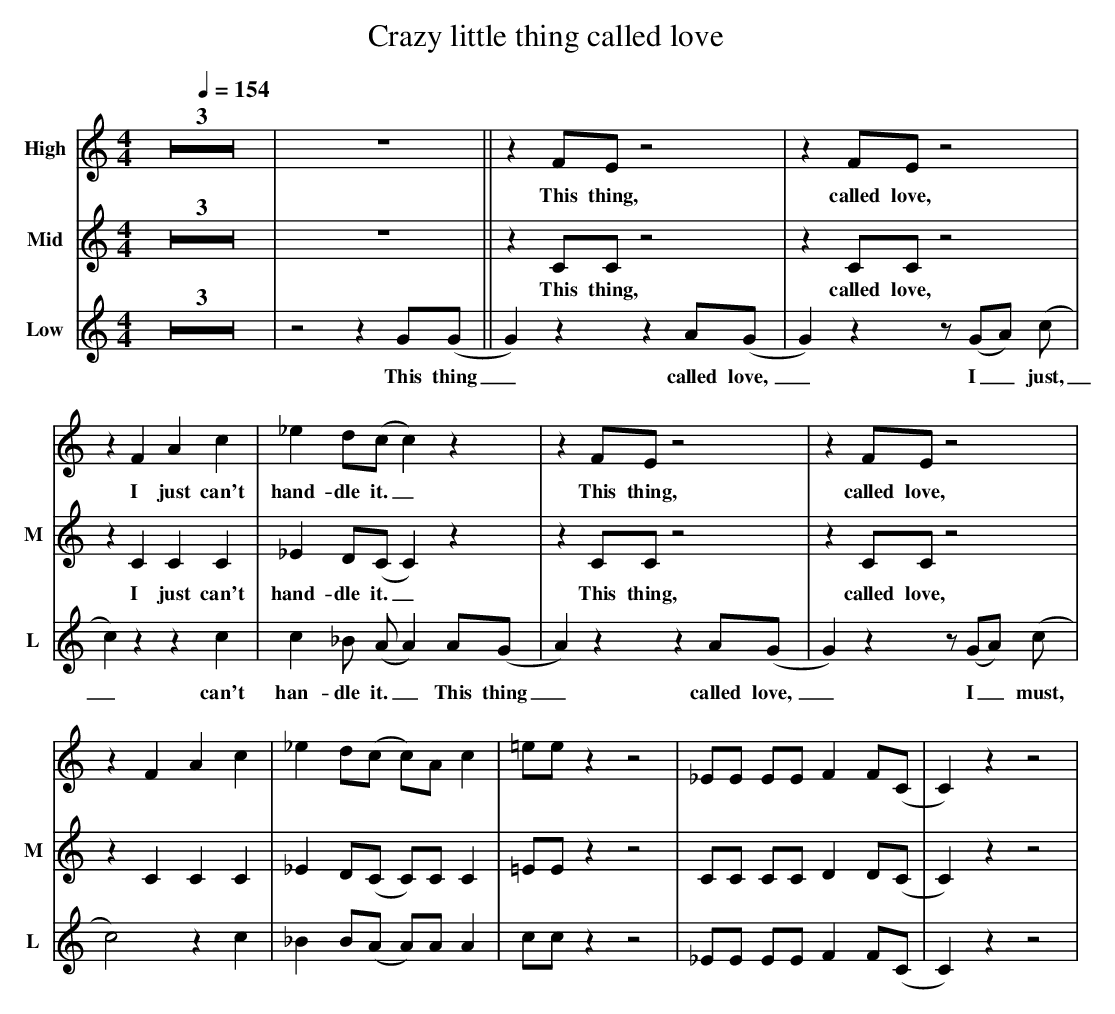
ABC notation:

X:1
T: Crazy little thing called love
M: 4/4
L: 1/4
Q: 1/4=154
K: C
V:1 name=High sname =H
Z3|z4||z F/E/z2|zF/E/z2|
w: This thing, called love,
zFAc|_ed/(c/c)z|zF/E/z2|zF/E/z2|
w: I just can't hand-dle it._ This thing, called love,
zFAc|_e d/(c/ c/)A/c|=e/e/zz2|_E/E/ E/E/F F/(C/|C)zz2|
V:2 name=Mid sname=M
Z3|z4||zC/C/z2|zC/C/z2|
w: This thing, called love,
zCCC|_ED/(C/C)z|zC/C/z2|zC/C/z2|
w: I just can't hand-dle it._ This thing, called love,
zCCC|_E D/(C/ C/)C/C|=E/E/zz2|C/C/ C/C/ D D/(C/|C)zz2|
V:3 name=Low sname=L
Z3|z2 z G/(G/||G)zzA/(G/|G)zz/(G/A/) (c/|
w: This thing_ called love,_ I_ just,
c)zzc|c_B/ (A/A)A/(G/|A)zzA/(G/|G)zz/(G/A/) (c/|
w:_ can't han-dle it._ This thing_ called love,_ I_ must,
c2)zc|_BB/(A/ A/)A/A|c/c/zz2|_E/E/ E/E/ F F/(C/|C)zz2|
